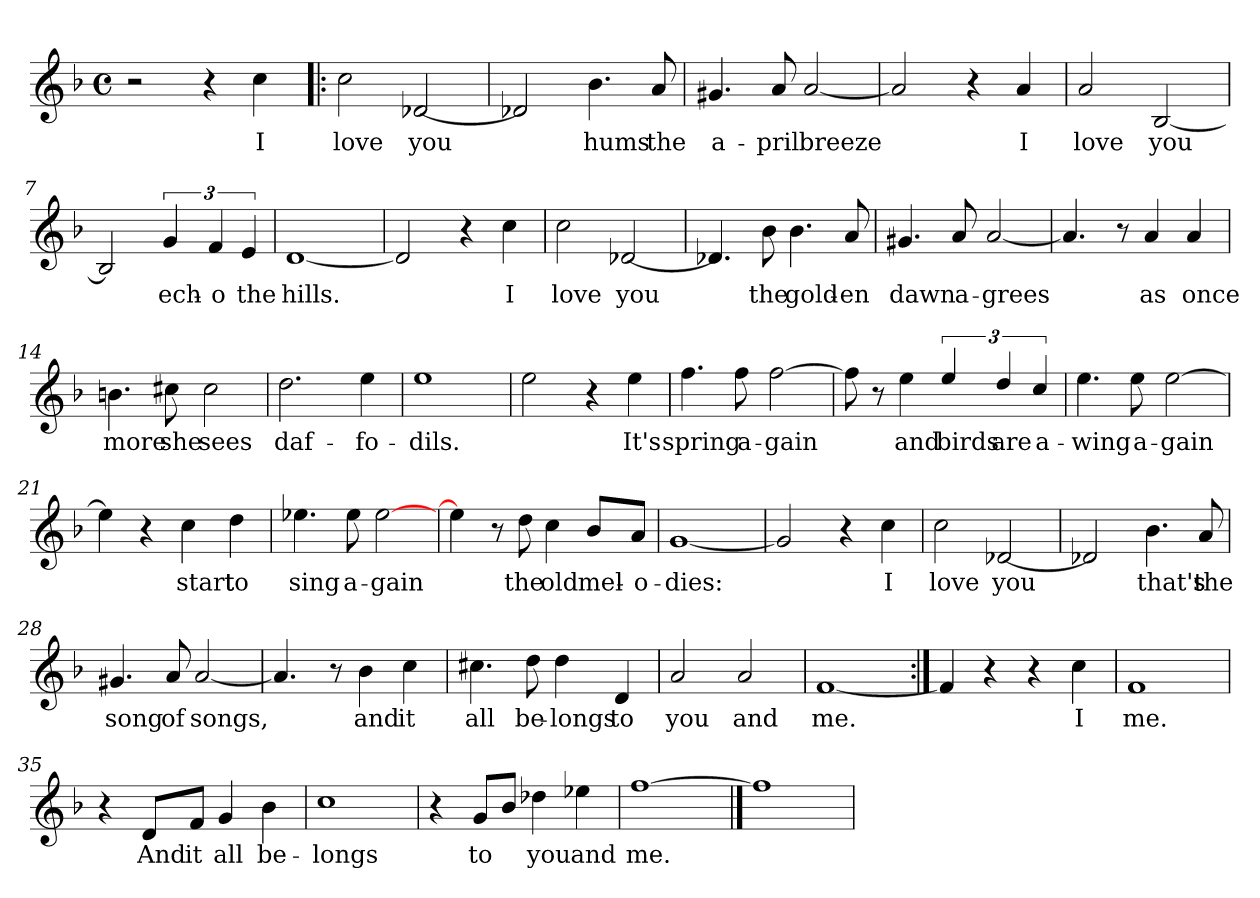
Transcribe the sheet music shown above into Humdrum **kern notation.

**kern	**text
*part1	*part1
*staff1	*staff1
*clefG2	*
*k[b-]	*
*F:	*
*M4/4	*
*met(c)	*
=1	=1
2r	.
4r	.
4cc\	I
=2!|:	=2!|:
2cc\	love
[2d-X/	you
=3	=3
2d-X/]	.
4.b-\	hums
8a/	the
=4	=4
4.g#X/	a-
8a/	-pril
[2a/	breeze
=5	=5
2a/]	.
4r	.
4a/	I
!!LO:LB:g=z
=6	=6
2a/	love
[2B-/	you
=7	=7
2B-/]	.
6g/	ech-
6f/	-o
6e/	the
=8	=8
[1d	hills.
=9	=9
2d/]	.
4r	.
4cc\	I
=10	=10
2cc\	love
[2d-X/	you
=11	=11
4.d-X/]	.
8b-\	the
4.b-\	gold-
8a/	-en
!!LO:LB:g=z
=12	=12
4.g#X/	dawn
8a/	a-
[2a/	-grees
=13	=13
4.a/]	.
8r	.
4a/	as
4a/	once
=14	=14
4.bn\	more
8cc#X\	she
2cc#\	sees
=15	=15
2.dd\	daf-
4ee\	-fo-
=16	=16
1ee	-dils.
=17	=17
2ee\	.
4r	.
4ee\	It's
!!LO:LB:g=z
=18	=18
4.ff\	spring
8ff\	a-
[2ff\	-gain
=19	=19
8ff\]	.
8r	.
4ee\	and
6ee/	birds
6dd/	are
6cc/	a-
=20	=20
4.ee\	-wing
8ee\	a-
[2ee\	-gain
=21	=21
4ee\]	.
4r	.
4cc\	start
4dd\	to
=22	=22
4.ee-X\	sing
8ee-\	a-
[2ee-\	-gain
!!LO:LB:g=z
=23	=23
4ee\]	.
8r	.
8dd\	the
4cc\	old
8b-/L	mel-
8a/J	-o-
=24	=24
[1g	-dies:
=25	=25
2g/]	.
4r	.
4cc\	I
=26	=26
2cc\	love
[2d-X/	you
=27	=27
2d-X/]	.
4.b-\	that's
8a/	the
=28	=28
4.g#X/	song
8a/	of
[2a/	songs,
!!LO:LB:g=z
=29	=29
4.a/]	.
8r	.
4b-\	and
4cc\	it
=30	=30
4.cc#X\	all
8dd\	be-
4dd\	-longs
4d/	to
=31	=31
2a/	you
2a/	and
=32	=32
[1f	me.
=33:|!	=33:|!
4f/]	.
4r	.
4r	.
4cc\	I
=34	=34
1f	me.
=35	=35
4r	.
8d/L	And
8f/J	it
4g/	all
4b-\	be-
!!LO:LB:g=z
=36	=36
1cc	-longs
=37	=37
4r	.
8g/L	to
8b-/J	.
4dd-X\	you
4ee-X\	and
=38	=38
[1ff	me.
==39	==39
1ff]	.
=	=
*-	*-
